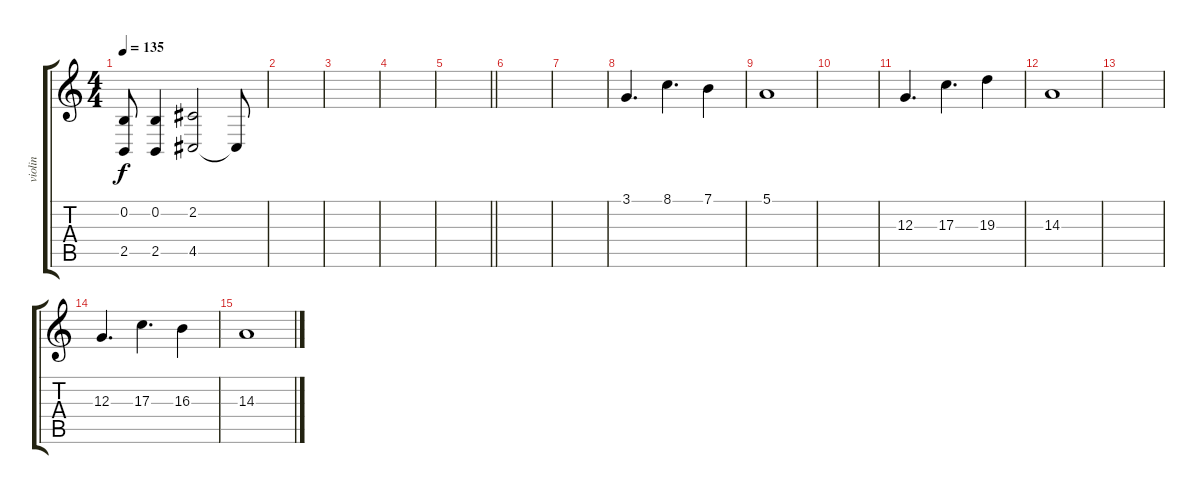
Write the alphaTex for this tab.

\track ("violin" "violin") {instrument viola}
\staff {score tabs}
\tuning (E4 B3 G3 D3 A2 E2) {hide}
\ts (4 4)
\tempo 135
\clef g2
\ks c
(0.2{t} 2.5{t}).8{dy f} (0.2 2.5).4 (2.2 4.5).2 4.5{t}.8 |
|
|
|
\barLineRight lightlight
|
|
|
3.1.4{d} 8.1.4{d} 7.1.4 |
5.1.1 |
|
12.3.4{d} 17.3.4{d} 19.3.4 |
14.3.1 |
|
12.3.4{d} 17.3.4{d} 16.3.4 |
14.3.1
